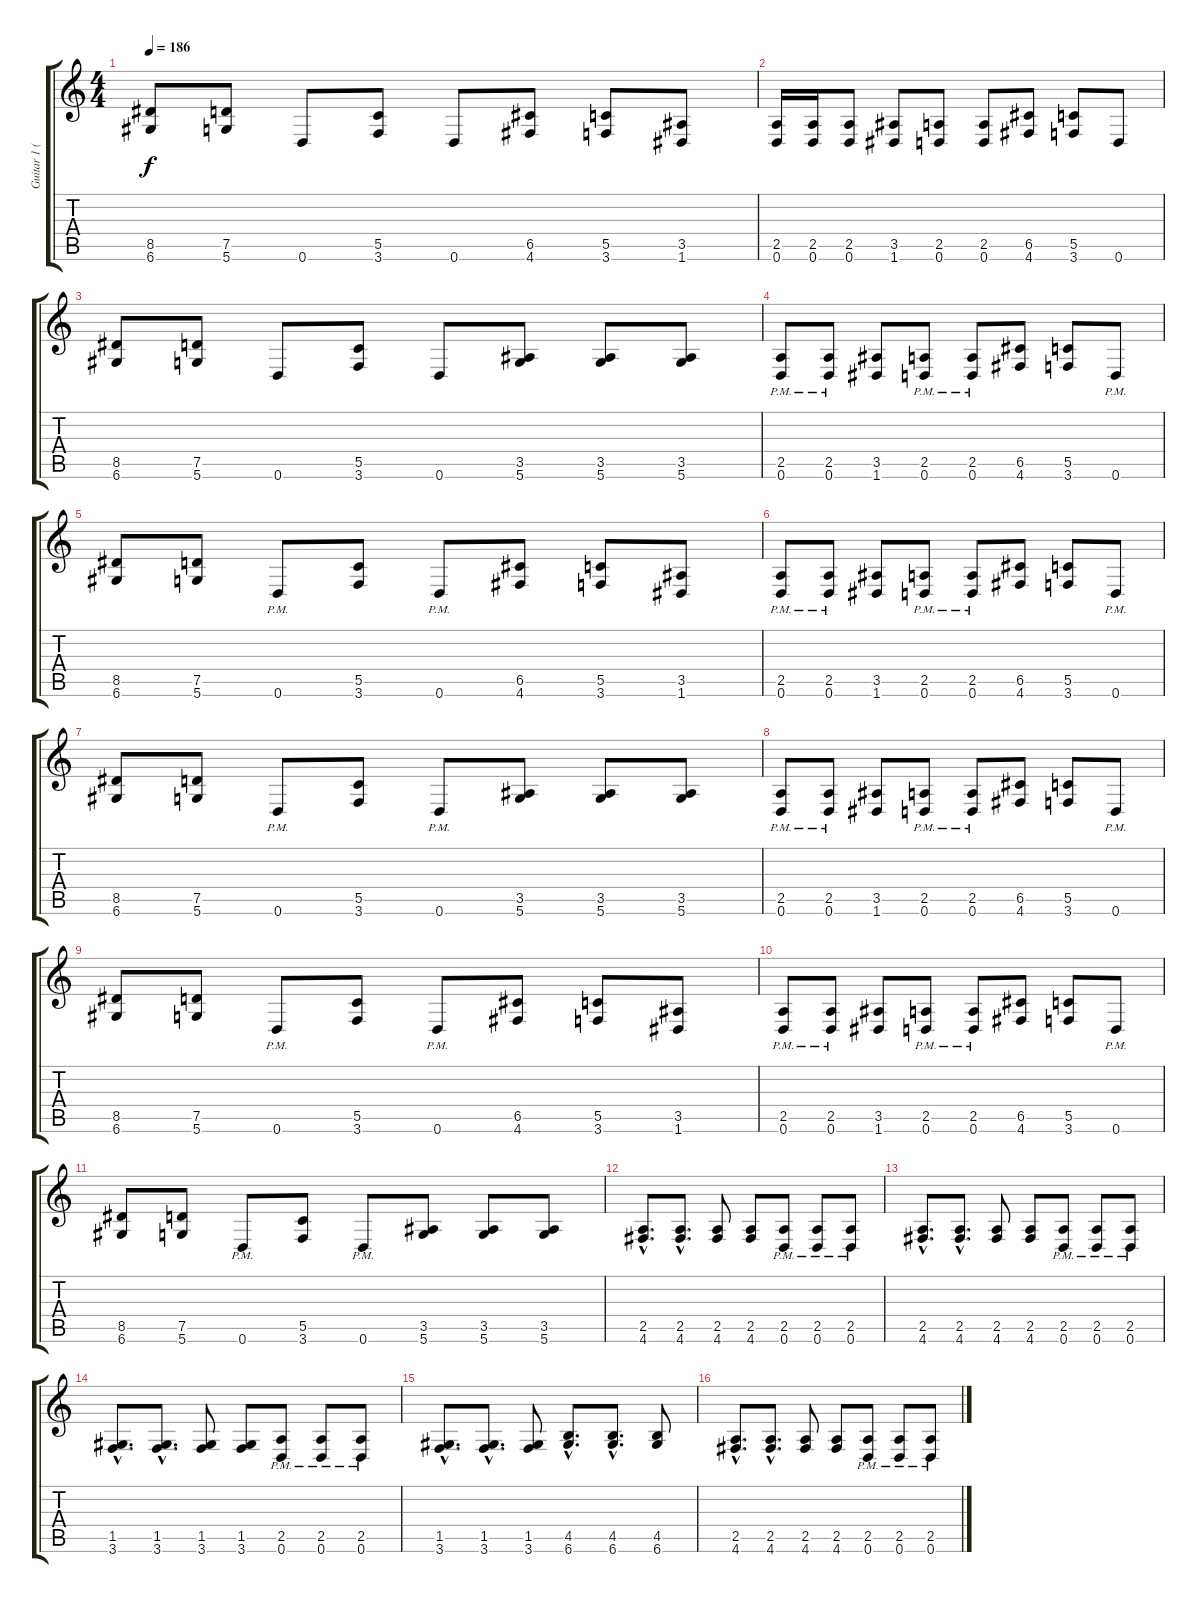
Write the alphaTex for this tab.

\track ("Guitar 1 (Post)" "Guitar 1 (") {instrument distortionguitar}
\staff {score tabs}
\tuning (D4 A3 F3 C3 G2 D2) {hide}
\ts (4 4)
\tempo 186
\clef g2
\ks c
(8.5 6.6).8{dy f} (7.5 5.6).8 0.6.8 (5.5 3.6).8 0.6.8 (6.5 4.6).8 (5.5 3.6).8 (3.5 1.6).8 |
(2.5 0.6).16 (2.5 0.6).16 (2.5 0.6).8 (3.5 1.6).8 (2.5 0.6).8 (2.5 0.6).8 (6.5 4.6).8 (5.5 3.6).8 0.6.8 |
(8.5 6.6).8 (7.5 5.6).8 0.6.8 (5.5 3.6).8 0.6.8 (3.5 5.6).8 (3.5 5.6).8 (3.5 5.6).8 |
(2.5{pm} 0.6{pm}).8 (2.5{pm} 0.6{pm}).8 (3.5 1.6).8 (2.5{pm} 0.6{pm}).8 (2.5{pm} 0.6{pm}).8 (6.5 4.6).8 (5.5 3.6).8 0.6{pm}.8 |
(8.5 6.6).8 (7.5 5.6).8 0.6{pm}.8 (5.5 3.6).8 0.6{pm}.8 (6.5 4.6).8 (5.5 3.6).8 (3.5 1.6).8 |
(2.5{pm} 0.6{pm}).8 (2.5{pm} 0.6{pm}).8 (3.5 1.6).8 (2.5{pm} 0.6{pm}).8 (2.5{pm} 0.6{pm}).8 (6.5 4.6).8 (5.5 3.6).8 0.6{pm}.8 |
(8.5 6.6).8 (7.5 5.6).8 0.6{pm}.8 (5.5 3.6).8 0.6{pm}.8 (3.5 5.6).8 (3.5 5.6).8 (3.5 5.6).8 |
(2.5{pm} 0.6{pm}).8 (2.5{pm} 0.6{pm}).8 (3.5 1.6).8 (2.5{pm} 0.6{pm}).8 (2.5{pm} 0.6{pm}).8 (6.5 4.6).8 (5.5 3.6).8 0.6{pm}.8 |
(8.5 6.6).8 (7.5 5.6).8 0.6{pm}.8 (5.5 3.6).8 0.6{pm}.8 (6.5 4.6).8 (5.5 3.6).8 (3.5 1.6).8 |
(2.5{pm} 0.6{pm}).8 (2.5{pm} 0.6{pm}).8 (3.5 1.6).8 (2.5{pm} 0.6{pm}).8 (2.5{pm} 0.6{pm}).8 (6.5 4.6).8 (5.5 3.6).8 0.6{pm}.8 |
(8.5 6.6).8 (7.5 5.6).8 0.6{pm}.8 (5.5 3.6).8 0.6{pm}.8 (3.5 5.6).8 (3.5 5.6).8 (3.5 5.6).8 |
(2.5{hac} 4.6{hac}).8{d} (2.5{hac} 4.6{hac}).8{d} (2.5 4.6).8 (2.5 4.6).8 (2.5{pm} 0.6{pm}).8 (2.5{pm} 0.6{pm}).8 (2.5{pm} 0.6{pm}).8 |
(2.5{hac} 4.6{hac}).8{d} (2.5{hac} 4.6{hac}).8{d} (2.5 4.6).8 (2.5 4.6).8 (2.5{pm} 0.6{pm}).8 (2.5{pm} 0.6{pm}).8 (2.5{pm} 0.6{pm}).8 |
(1.5{hac} 3.6{hac}).8{d} (1.5{hac} 3.6{hac}).8{d} (1.5 3.6).8 (1.5 3.6).8 (2.5{pm} 0.6{pm}).8 (2.5{pm} 0.6{pm}).8 (2.5{pm} 0.6{pm}).8 |
(1.5{hac} 3.6{hac}).8{d} (1.5{hac} 3.6{hac}).8{d} (1.5 3.6).8 (4.5{hac} 6.6{hac}).8{d} (4.5{hac} 6.6{hac}).8{d} (4.5 6.6).8 |
(2.5{hac} 4.6{hac}).8{d} (2.5{hac} 4.6{hac}).8{d} (2.5 4.6).8 (2.5 4.6).8 (2.5{pm} 0.6{pm}).8 (2.5{pm} 0.6{pm}).8 (2.5{pm} 0.6{pm}).8
